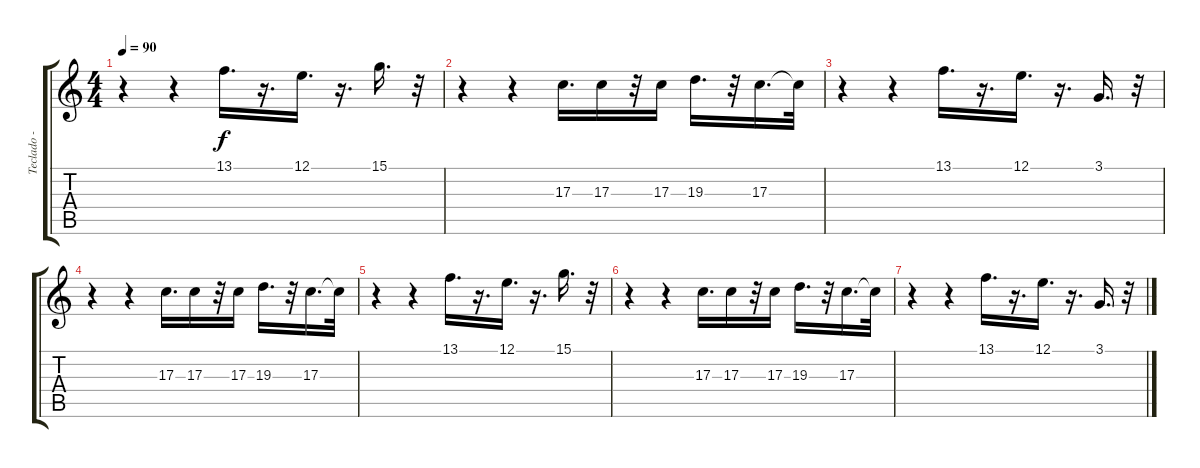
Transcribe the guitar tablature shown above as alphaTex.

\track ("Teclado - Flautas" "Teclado - ") {instrument panflute}
\staff {score tabs}
\tuning (E4 B3 G3 D3 A2 E2) {hide}
\ts (4 4)
\tempo 90
\clef g2
\ks c
r.4{dy f} r.4 13.1.16{d} r.16{d} 12.1.16{d} r.16{d} 15.1.16{d} r.32 |
r.4 r.4 17.3.16{d} 17.3.16 r.32 17.3.16 19.3.16{d} r.32 17.3.16{d} 17.3{t}.32 |
r.4 r.4 13.1.16{d} r.16{d} 12.1.16{d} r.16{d} 3.1.16{d} r.32 |
r.4 r.4 17.3.16{d} 17.3.16 r.32 17.3.16 19.3.16{d} r.32 17.3.16{d} 17.3{t}.32 |
r.4 r.4 13.1.16{d} r.16{d} 12.1.16{d} r.16{d} 15.1.16{d} r.32 |
r.4 r.4 17.3.16{d} 17.3.16 r.32 17.3.16 19.3.16{d} r.32 17.3.16{d} 17.3{t}.32 |
r.4 r.4 13.1.16{d} r.16{d} 12.1.16{d} r.16{d} 3.1.16{d} r.32
